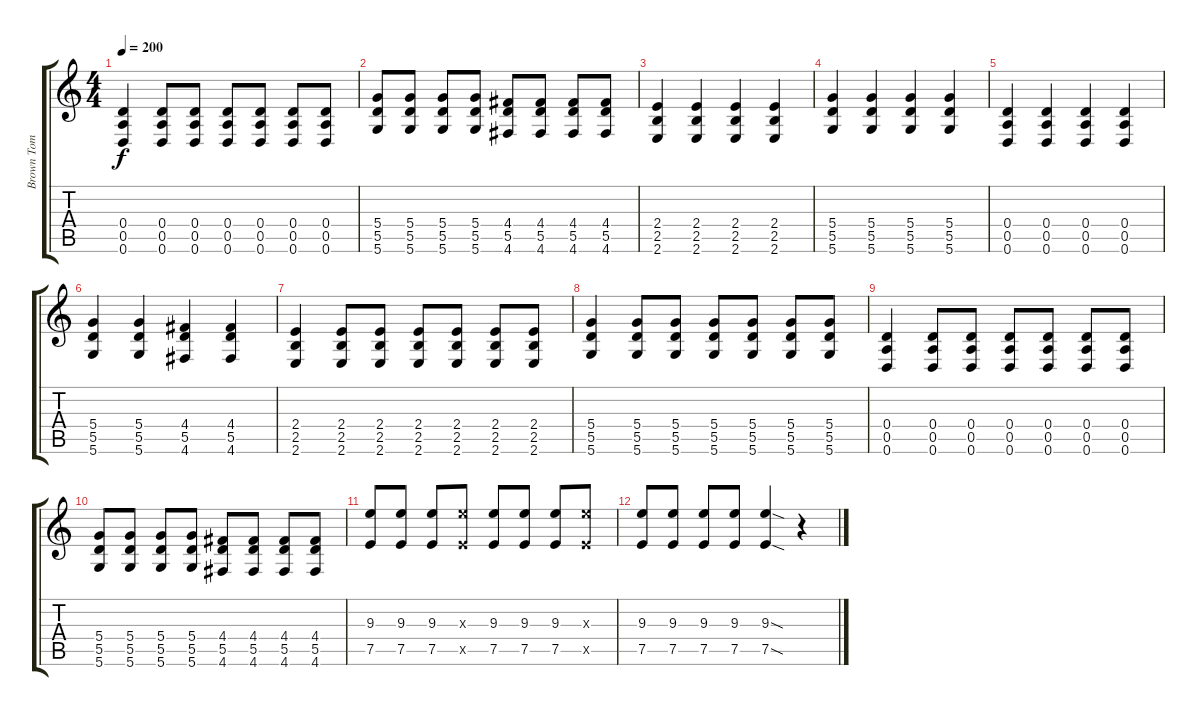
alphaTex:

\track ("Brown Tom" "Brown Tom") {instrument electricguitarclean}
\staff {score tabs}
\tuning (E4 B3 G3 D3 A2 D2) {hide}
\ts (4 4)
\tempo 200
\clef g2
\ks c
(0.4 0.5 0.6).4{dy f} (0.4 0.5 0.6).8 (0.4 0.5 0.6).8 (0.4 0.5 0.6).8 (0.4 0.5 0.6).8 (0.4 0.5 0.6).8 (0.4 0.5 0.6).8 |
(5.4 5.5 5.6).8 (5.4 5.5 5.6).8 (5.4 5.5 5.6).8 (5.4 5.5 5.6).8 (4.4 5.5 4.6).8 (4.4 5.5 4.6).8 (4.4 5.5 4.6).8 (4.4 5.5 4.6).8 |
(2.4 2.5 2.6).4 (2.4 2.5 2.6).4 (2.4 2.5 2.6).4 (2.4 2.5 2.6).4 |
(5.4 5.5 5.6).4 (5.4 5.5 5.6).4 (5.4 5.5 5.6).4 (5.4 5.5 5.6).4 |
(0.4 0.5 0.6).4 (0.4 0.5 0.6).4 (0.4 0.5 0.6).4 (0.4 0.5 0.6).4 |
(5.4 5.5 5.6).4 (5.4 5.5 5.6).4 (4.4 5.5 4.6).4 (4.4 5.5 4.6).4 |
(2.4 2.5 2.6).4{instrument distortionguitar} (2.4 2.5 2.6).8 (2.4 2.5 2.6).8 (2.4 2.5 2.6).8 (2.4 2.5 2.6).8 (2.4 2.5 2.6).8 (2.4 2.5 2.6).8 |
(5.4 5.5 5.6).4 (5.4 5.5 5.6).8 (5.4 5.5 5.6).8 (5.4 5.5 5.6).8 (5.4 5.5 5.6).8 (5.4 5.5 5.6).8 (5.4 5.5 5.6).8 |
(0.4 0.5 0.6).4 (0.4 0.5 0.6).8 (0.4 0.5 0.6).8 (0.4 0.5 0.6).8 (0.4 0.5 0.6).8 (0.4 0.5 0.6).8 (0.4 0.5 0.6).8 |
(5.4 5.5 5.6).8 (5.4 5.5 5.6).8 (5.4 5.5 5.6).8 (5.4 5.5 5.6).8 (4.4 5.5 4.6).8 (4.4 5.5 4.6).8 (4.4 5.5 4.6).8 (4.4 5.5 4.6).8 |
(9.3 7.5).8 (9.3 7.5).8 (9.3 7.5).8 (9.3{x} 7.5{x}).8 (9.3 7.5).8 (9.3 7.5).8 (9.3 7.5).8 (9.3{x} 7.5{x}).8 |
(9.3 7.5).8 (9.3 7.5).8 (9.3 7.5).8 (9.3 7.5).8 (9.3{sod} 7.5{sod}).4 r.4
